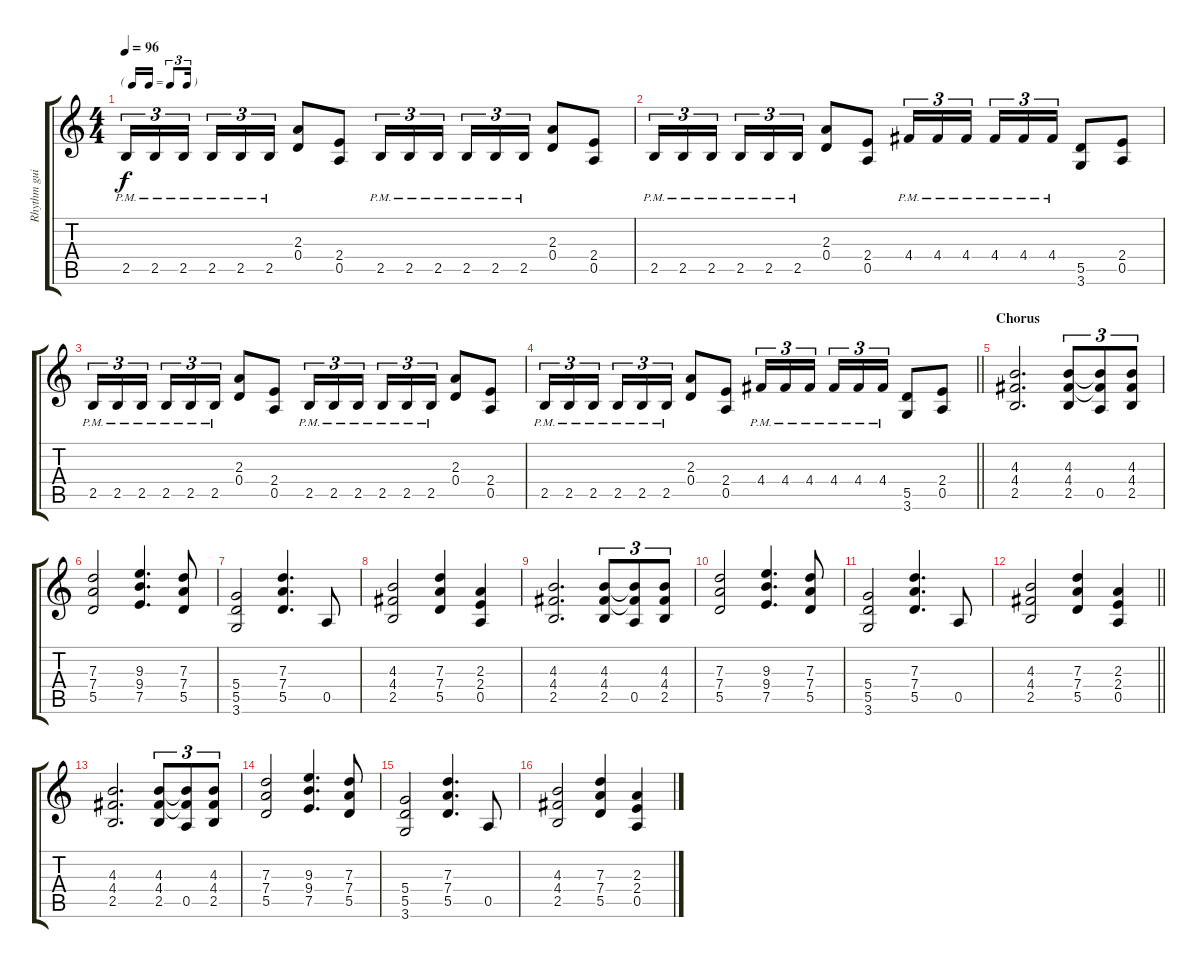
\track ("Rhythm guitar" "Rhythm gui") {instrument distortionguitar}
\staff {score tabs}
\tuning (E4 B3 G3 D3 A2 E2) {hide}
\ts (4 4)
\tf triplet16th
\tempo 96
\clef g2
\ks c
2.5{pm}.16{tu (3 2) dy f} 2.5{pm}.16{tu (3 2)} 2.5{pm}.16{tu (3 2) beam splitsecondary} 2.5{pm}.16{tu (3 2)} 2.5{pm}.16{tu (3 2)} 2.5{pm}.16{tu (3 2)} (2.3 0.4).8 (2.4 0.5).8 2.5{pm}.16{tu (3 2)} 2.5{pm}.16{tu (3 2)} 2.5{pm}.16{tu (3 2) beam splitsecondary} 2.5{pm}.16{tu (3 2)} 2.5{pm}.16{tu (3 2)} 2.5{pm}.16{tu (3 2)} (2.3 0.4).8 (2.4 0.5).8 |
2.5{pm}.16{tu (3 2)} 2.5{pm}.16{tu (3 2)} 2.5{pm}.16{tu (3 2) beam splitsecondary} 2.5{pm}.16{tu (3 2)} 2.5{pm}.16{tu (3 2)} 2.5{pm}.16{tu (3 2)} (2.3 0.4).8 (2.4 0.5).8 4.4{pm}.16{tu (3 2)} 4.4{pm}.16{tu (3 2)} 4.4{pm}.16{tu (3 2) beam splitsecondary} 4.4{pm}.16{tu (3 2)} 4.4{pm}.16{tu (3 2)} 4.4{pm}.16{tu (3 2)} (5.5 3.6).8 (2.4 0.5).8 |
2.5{pm}.16{tu (3 2)} 2.5{pm}.16{tu (3 2)} 2.5{pm}.16{tu (3 2) beam splitsecondary} 2.5{pm}.16{tu (3 2)} 2.5{pm}.16{tu (3 2)} 2.5{pm}.16{tu (3 2)} (2.3 0.4).8 (2.4 0.5).8 2.5{pm}.16{tu (3 2)} 2.5{pm}.16{tu (3 2)} 2.5{pm}.16{tu (3 2) beam splitsecondary} 2.5{pm}.16{tu (3 2)} 2.5{pm}.16{tu (3 2)} 2.5{pm}.16{tu (3 2)} (2.3 0.4).8 (2.4 0.5).8 |
\barLineRight lightlight
2.5{pm}.16{tu (3 2)} 2.5{pm}.16{tu (3 2)} 2.5{pm}.16{tu (3 2) beam splitsecondary} 2.5{pm}.16{tu (3 2)} 2.5{pm}.16{tu (3 2)} 2.5{pm}.16{tu (3 2)} (2.3 0.4).8 (2.4 0.5).8 4.4{pm}.16{tu (3 2)} 4.4{pm}.16{tu (3 2)} 4.4{pm}.16{tu (3 2) beam splitsecondary} 4.4{pm}.16{tu (3 2)} 4.4{pm}.16{tu (3 2)} 4.4{pm}.16{tu (3 2)} (5.5 3.6).8 (2.4 0.5).8 |
\section ("" "Chorus")
(4.3 4.4 2.5).2{d} (4.3 4.4 2.5).8{tu (3 2)} (4.3{t} 4.4{t} 0.5).8{tu (3 2)} (4.3 4.4 2.5).8{tu (3 2)} |
(7.3 7.4 5.5).2 (9.3 9.4 7.5).4{d} (7.3 7.4 5.5).8 |
(5.4 5.5 3.6).2 (7.3 7.4 5.5).4{d} 0.5.8 |
(4.3 4.4 2.5).2 (7.3 7.4 5.5).4 (2.3 2.4 0.5).4 |
(4.3 4.4 2.5).2{d} (4.3 4.4 2.5).8{tu (3 2)} (4.3{t} 4.4{t} 0.5).8{tu (3 2)} (4.3 4.4 2.5).8{tu (3 2)} |
(7.3 7.4 5.5).2 (9.3 9.4 7.5).4{d} (7.3 7.4 5.5).8 |
(5.4 5.5 3.6).2 (7.3 7.4 5.5).4{d} 0.5.8 |
\barLineRight lightlight
(4.3 4.4 2.5).2 (7.3 7.4 5.5).4 (2.3 2.4 0.5).4 |
(4.3 4.4 2.5).2{d} (4.3 4.4 2.5).8{tu (3 2)} (4.3{t} 4.4{t} 0.5).8{tu (3 2)} (4.3 4.4 2.5).8{tu (3 2)} |
(7.3 7.4 5.5).2 (9.3 9.4 7.5).4{d} (7.3 7.4 5.5).8 |
(5.4 5.5 3.6).2 (7.3 7.4 5.5).4{d} 0.5.8 |
(4.3 4.4 2.5).2 (7.3 7.4 5.5).4 (2.3 2.4 0.5).4
